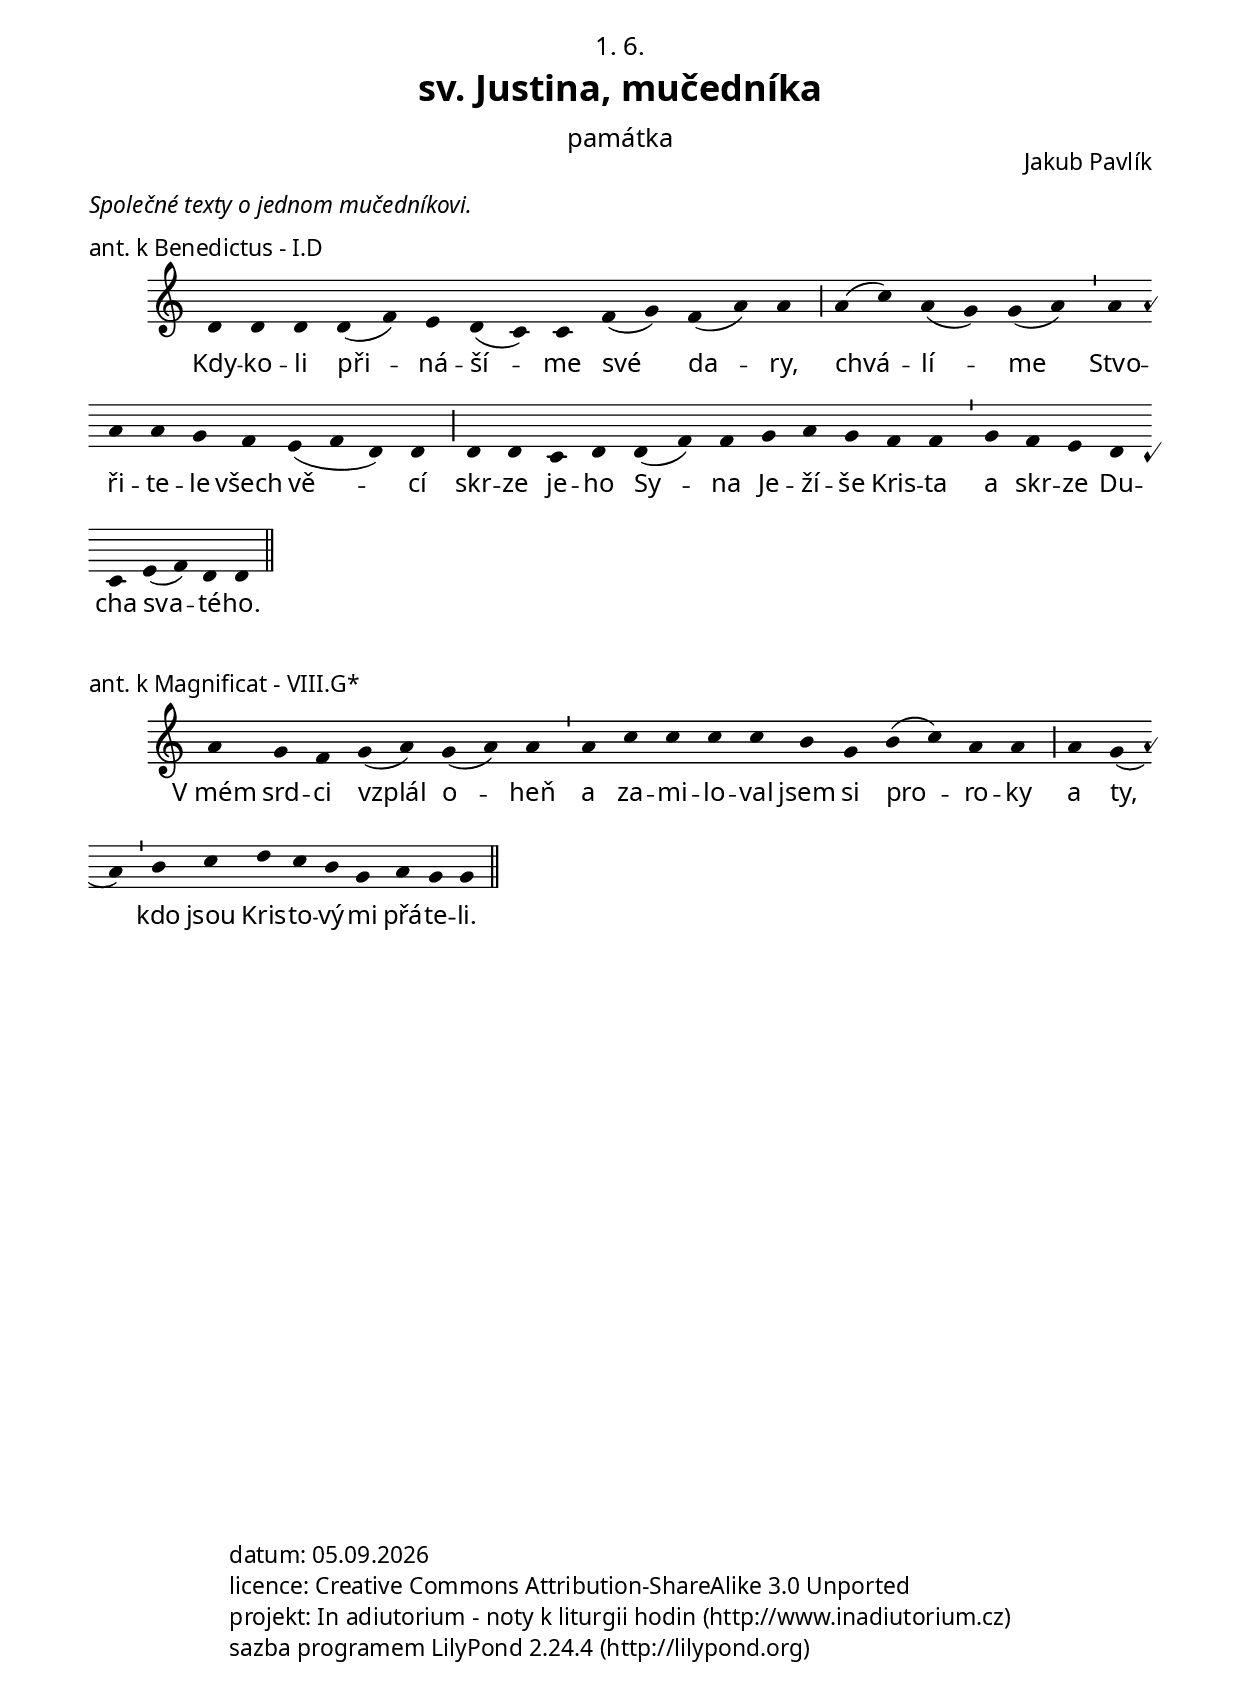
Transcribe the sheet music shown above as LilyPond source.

\version "2.19.16"

\include "../spolecne.ly"

\header {
  title = \markup\titleSvatek
            "sv. Justina, mučedníka"
            "památka"
            "1. 6."
  composer = "Jakub Pavlík"
}

\markup\communia #'(#:mucednik)

\score {
  \relative c' {
    \choralniRezim
    d4 d d d( f) e d( c) c f( g) f( a) a \barMaior
    a( c) a( g) g( a) \barMin
    a a a g f e( f d) d \barMaior
    d d c d d( f) f g a g f f \barMin
    g f e d c e( f) d d \barFinalis
  }
  \addlyrics {
    Kdy -- ko -- li při -- ná -- ší -- me své da -- ry,
    chvá -- lí -- me
    Stvo -- ři -- te -- le všech vě -- cí
    skr -- ze je -- ho Sy -- na Je -- ží -- še Kris -- ta
    a skr -- ze Du -- cha sva -- té -- ho.
  }
  \header {
    quid = "ant. k Benedictus"
    modus = "I"
    differentia = "D"
    psalmus = ""
    id = "aben"
    piece = \markup {\sestavTitulekBezZalmu}
  }
}

\score {
  \relative c'' {
    \choralniRezim
    a4 g f g( a) g( a) a \barMin
    a c c c c b g b( c) a a \barMaior
    a g( a) \barMin
    b c d c b g a g g \barFinalis
  }
  \addlyrics {
    V_mém srd -- ci vzplál o -- heň
    a za -- mi -- lo -- val jsem si pro -- ro -- ky
    a ty,
    kdo jsou Kris -- to -- vý -- mi přá -- te -- li.
  }
  \header {
    quid = "ant. k Magnificat"
    modus = "VIII"
    differentia = "G*"
    psalmus = ""
    id = "amag"
    piece = \markup {\sestavTitulekBezZalmu}
  }
}